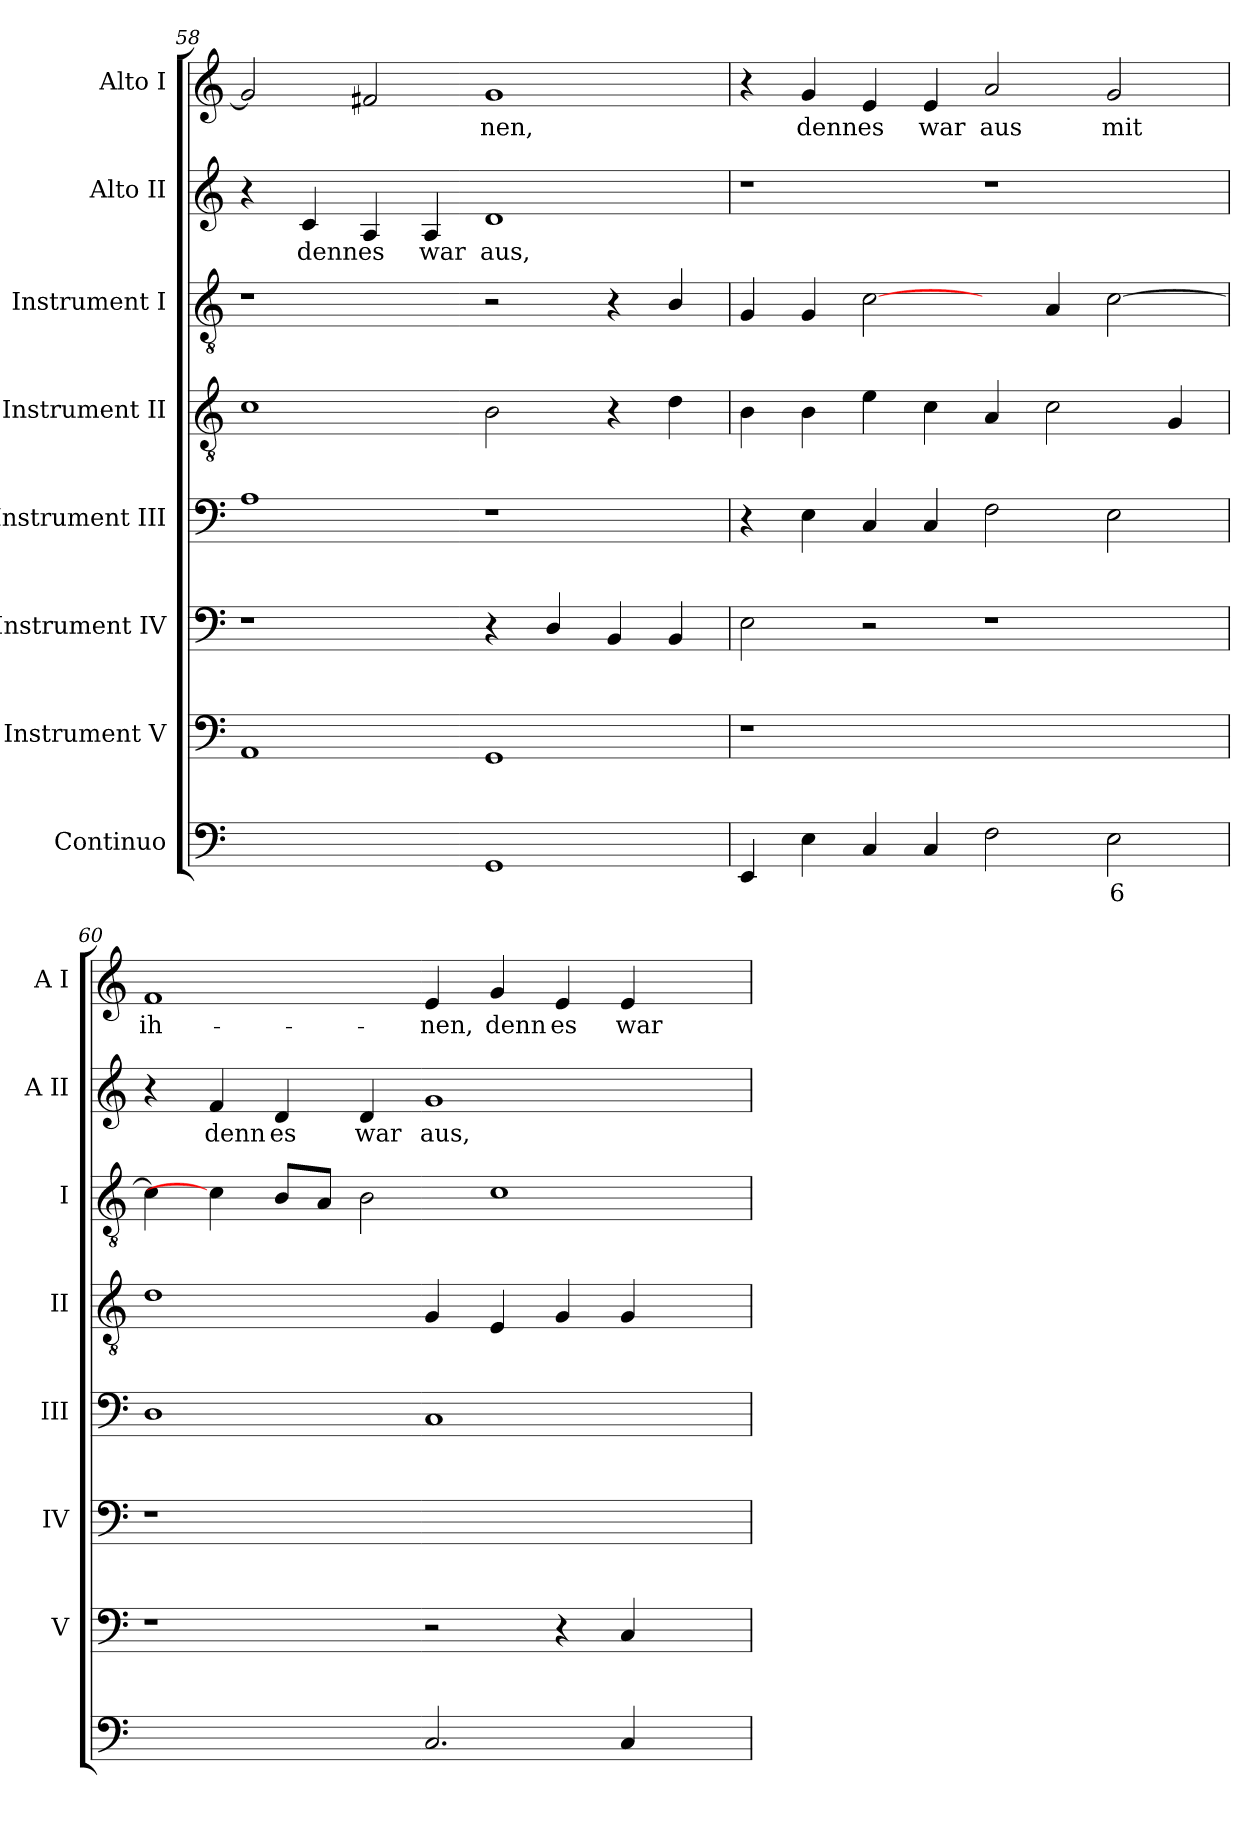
**kern	**text	**kern	**kern	**kern	**kern	**kern	**kern	**text	**kern	**text
*part8	*part8	*part7	*part6	*part5	*part4	*part3	*part2	*part2	*part1	*part1
*staff8	*staff8	*staff7	*staff6	*staff5	*staff4	*staff3	*staff2	*staff2	*staff1	*staff1
*I"Continuo	*	*I"Instrument V	*I"Instrument IV	*I"Instrument III	*I"Instrument II	*I"Instrument I	*I"Alto II	*	*I"Alto I	*
*	*	*I'V	*I'IV	*I'III	*I'II	*I'I	*I'A II	*	*I'A I	*
*clefF4	*	*clefF4	*clefF4	*clefF4	*clefGv2	*clefGv2	*clefG2	*	*clefG2	*
*k[]	*	*k[]	*k[]	*k[]	*k[]	*k[]	*k[]	*	*k[]	*
=58	=58	=58	=58	=58	=58	=58	=58	=58	=58	=58
!	!LO:LY:b	!	!	!	!	!	!	!	!	!
[2AA/yy	7	1AA	1r	1A	1c	1r	4r	.	2g/]	.
!	!	!	!	!	!	!	!	!LO:LY:b	!	!
.	.	.	.	.	.	.	4c/	denn	.	.
!	!LO:LY:b	!	!	!	!	!	!	!LO:LY:b	!	!
2AA/yy]	6	.	.	.	.	.	4A/	es	2f#X/	.
!	!	!	!	!	!	!	!	!LO:LY:b	!	!
.	.	.	.	.	.	.	4A/	war	.	.
!	!	!	!	!	!	!	!	!LO:LY:b	!	!LO:LY:b
1GG	.	1GG	4r	1r	2B\	2r	1d	aus,	1g	nen,
.	.	.	4D/	.	.	.	.	.	.	.
.	.	.	4BB/	.	4r	4r	.	.	.	.
.	.	.	4BB/	.	4d\	4B/	.	.	.	.
=59	=59	=59	=59	=59	=59	=59	=59	=59	=59	=59
4EE/	.	1r	2E\	4r	4B\	4G/	1r	.	4r	.
!	!	!	!	!	!	!	!	!	!	!LO:LY:b
4E\	.	.	.	4E\	4B\	4G/	.	.	4g/	denn
!	!	!	!	!	!	!	!	!	!	!LO:LY:b
4C/	.	.	2r	4C/	4e\	[2c\	.	.	4e/	es
!	!	!	!	!	!	!	!	!	!	!LO:LY:b
4C/	.	.	.	4C/	4c\	.	.	.	4e/	war
!	!	!	!	!	!	!	!	!	!	!LO:LY:b
2F\	.	1ryy	1r	2F\	4A/	4ryy	1r	.	2a/	aus
.	.	.	.	.	2c\	4A/	.	.	.	.
!	!LO:LY:b	!	!	!	!	!	!	!	!	!LO:LY:b
2E\	6	.	.	2E\	.	[2c\	.	.	2g/	mit
.	.	.	.	.	4G/	.	.	.	.	.
=60	=60	=60	=60	=60	=60	=60	=60	=60	=60	=60
!	!LO:LY:b	!	!	!	!	!	!	!	!	!LO:LY:b
[2D\yy	7	1r	1r	1D	1d	4c\]	4r	.	1f	ih-
!	!	!	!	!	!	!	!	!LO:LY:b	!	!
.	.	.	.	.	.	4c\]	4f/	denn	.	.
!	!LO:LY:b	!	!	!	!	!	!	!LO:LY:b	!	!
2D\yy]	6	.	.	.	.	8B/L	4d/	es	.	.
.	.	.	.	.	.	8A/J	.	.	.	.
!	!	!	!	!	!	!	!	!LO:LY:b	!	!
.	.	.	.	.	.	2B\	4d/	war	.	.
!	!	!	!	!	!	!	!	!LO:LY:b	!	!LO:LY:b
2.C/	.	2r	1ryy	1C	4G/	.	1g	aus,	4e/	-nen,
!	!	!	!	!	!	!	!	!	!	!LO:LY:b
.	.	.	.	.	4E/	1c	.	.	4g/	denn
!	!	!	!	!	!	!	!	!	!	!LO:LY:b
.	.	4r	.	.	4G/	.	.	.	4e/	es
!	!	!	!	!	!	!	!	!	!	!LO:LY:b
4C/	.	4C/	.	.	4G/	.	.	.	4e/	war
4ryy	.	4ryy	4ryy	4ryy	4ryy	.	4ryy	.	4ryy	.
=	=	=	=	=	=	=	=	=	=	=
*-	*-	*-	*-	*-	*-	*-	*-	*-	*-	*-
